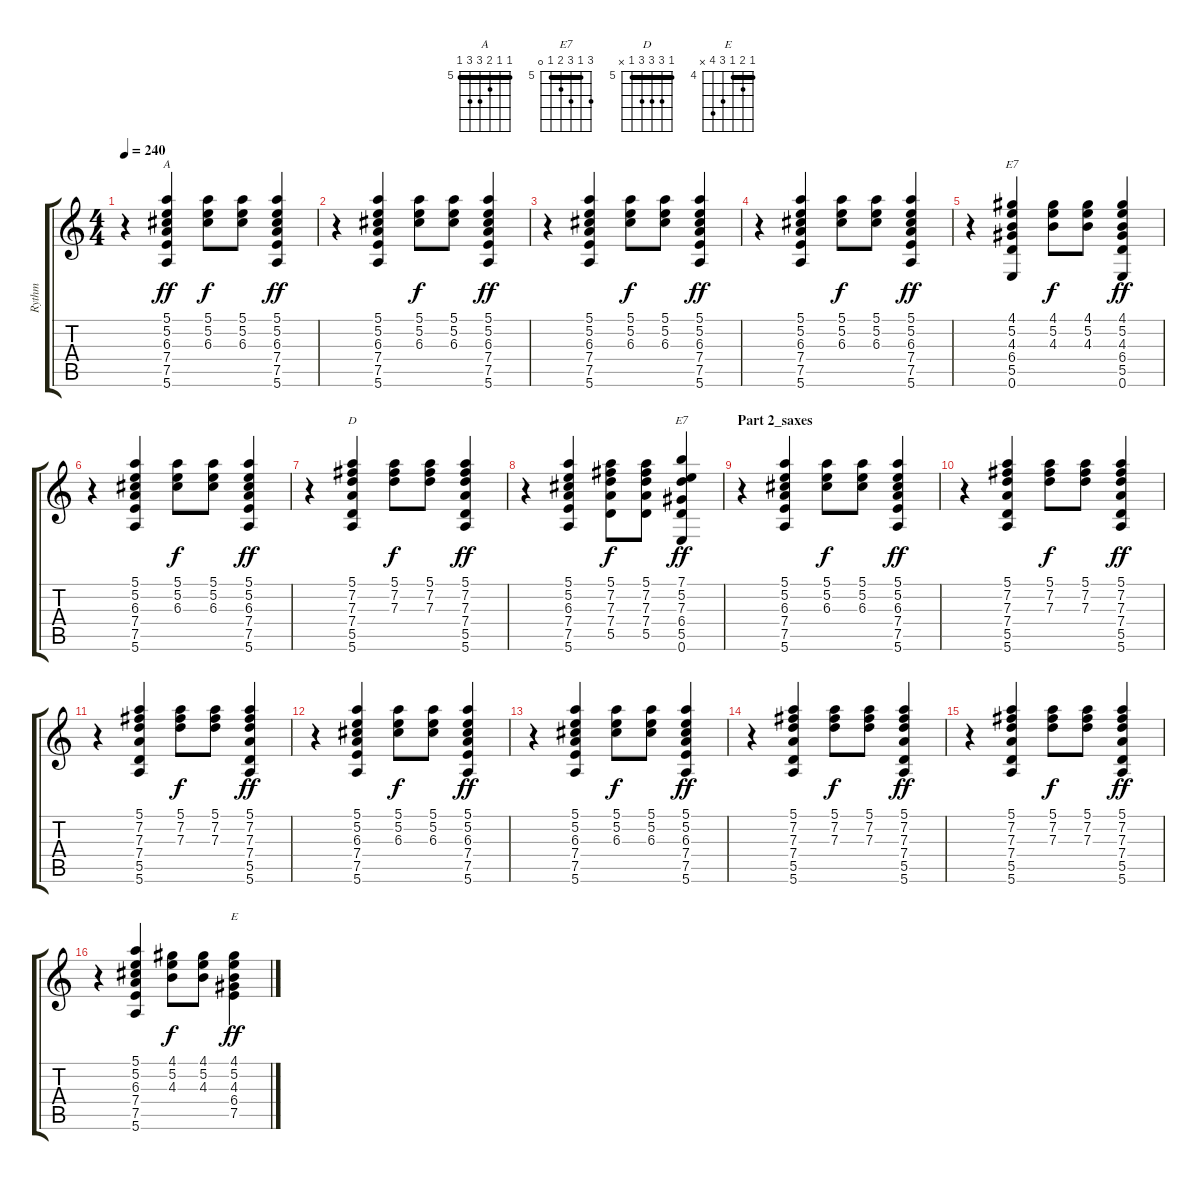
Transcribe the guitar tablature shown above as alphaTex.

\track ("Rythm" "Rythm") {instrument acousticguitarsteel}
\staff {score tabs}
\tuning (E4 B3 G3 D3 A2 E2) {hide}
\chord ("A" 5 5 6 7 7 5) {firstfret 5 barre 5}
\chord ("E7" 4 5 4 6 5 0) {firstfret 4 barre 4}
\chord ("D" 5 7 7 7 5 x) {firstfret 5 barre 5}
\chord ("E7" 7 5 7 6 5 0) {firstfret 5 barre 5}
\chord ("E" 4 5 4 6 7 x) {firstfret 4 barre 4}
\ts (4 4)
\tempo 240
\clef g2
\ks c
r.4{dy ff} (5.1 5.2 6.3 7.4 7.5 5.6).4{ch "A"} (5.1 5.2 6.3).8{dy f} (5.1 5.2 6.3).8 (5.1 5.2 6.3 7.4 7.5 5.6).4{dy ff} |
r.4 (5.1 5.2 6.3 7.4 7.5 5.6).4 (5.1 5.2 6.3).8{dy f} (5.1 5.2 6.3).8 (5.1 5.2 6.3 7.4 7.5 5.6).4{dy ff} |
r.4 (5.1 5.2 6.3 7.4 7.5 5.6).4 (5.1 5.2 6.3).8{dy f} (5.1 5.2 6.3).8 (5.1 5.2 6.3 7.4 7.5 5.6).4{dy ff} |
r.4 (5.1 5.2 6.3 7.4 7.5 5.6).4 (5.1 5.2 6.3).8{dy f} (5.1 5.2 6.3).8 (5.1 5.2 6.3 7.4 7.5 5.6).4{dy ff} |
r.4 (4.1 5.2 4.3 6.4 5.5 0.6).4{ch "E7"} (4.1 5.2 4.3).8{dy f} (4.1 5.2 4.3).8 (4.1 5.2 4.3 6.4 5.5 0.6).4{dy ff} |
r.4 (5.1 5.2 6.3 7.4 7.5 5.6).4 (5.1 5.2 6.3).8{dy f} (5.1 5.2 6.3).8 (5.1 5.2 6.3 7.4 7.5 5.6).4{dy ff} |
r.4 (5.1 7.2 7.3 7.4 5.5 5.6).4{ch "D"} (5.1 7.2 7.3).8{dy f} (5.1 7.2 7.3).8 (5.1 7.2 7.3 7.4 5.5 5.6).4{dy ff} |
r.4 (5.1 5.2 6.3 7.4 7.5 5.6).4 (5.1 7.2 7.3 7.4 5.5).8{dy f} (5.1 7.2 7.3 7.4 5.5).8 (7.1 5.2 7.3 6.4 5.5 0.6).4{ch "E7" dy ff} |
\section ("" "Part 2_saxes")
r.4 (5.1 5.2 6.3 7.4 7.5 5.6).4 (5.1 5.2 6.3).8{dy f} (5.1 5.2 6.3).8 (5.1 5.2 6.3 7.4 7.5 5.6).4{dy ff} |
r.4 (5.1 7.2 7.3 7.4 5.5 5.6).4 (5.1 7.2 7.3).8{dy f} (5.1 7.2 7.3).8 (5.1 7.2 7.3 7.4 5.5 5.6).4{dy ff} |
r.4 (5.1 7.2 7.3 7.4 5.5 5.6).4 (5.1 7.2 7.3).8{dy f} (5.1 7.2 7.3).8 (5.1 7.2 7.3 7.4 5.5 5.6).4{dy ff} |
r.4 (5.1 5.2 6.3 7.4 7.5 5.6).4 (5.1 5.2 6.3).8{dy f} (5.1 5.2 6.3).8 (5.1 5.2 6.3 7.4 7.5 5.6).4{dy ff} |
r.4 (5.1 5.2 6.3 7.4 7.5 5.6).4 (5.1 5.2 6.3).8{dy f} (5.1 5.2 6.3).8 (5.1 5.2 6.3 7.4 7.5 5.6).4{dy ff} |
r.4 (5.1 7.2 7.3 7.4 5.5 5.6).4 (5.1 7.2 7.3).8{dy f} (5.1 7.2 7.3).8 (5.1 7.2 7.3 7.4 5.5 5.6).4{dy ff} |
r.4 (5.1 7.2 7.3 7.4 5.5 5.6).4 (5.1 7.2 7.3).8{dy f} (5.1 7.2 7.3).8 (5.1 7.2 7.3 7.4 5.5 5.6).4{dy ff} |
r.4 (5.1 5.2 6.3 7.4 7.5 5.6).4 (4.1 5.2 4.3).8{dy f} (4.1 5.2 4.3).8 (4.1 5.2 4.3 6.4 7.5).4{ch "E" dy ff}
